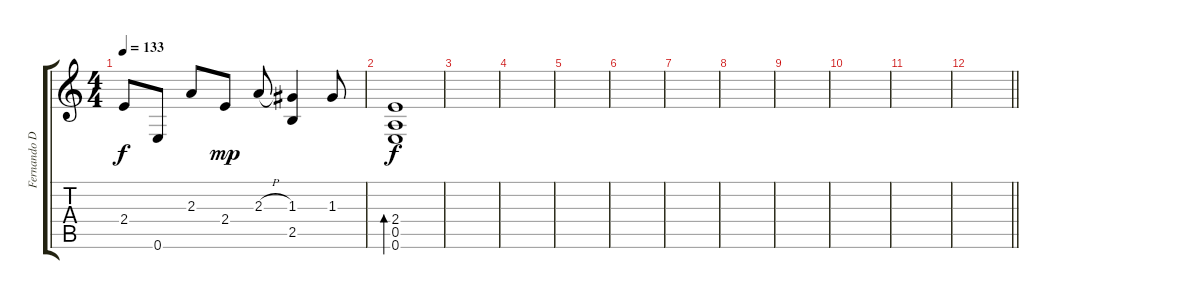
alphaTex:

\track ("Fernando Delgadillo" "Fernando D") {instrument acousticguitarsteel}
\staff {score tabs}
\tuning (E4 B3 G3 D3 A2 E2) {hide}
\ts (4 4)
\tempo 133
\clef g2
\ks c
2.4.8{dy f} 0.6.8 2.3.8 2.4.8{dy mp} 2.3{h}.8 (1.3 2.5).4 1.3.8 |
(2.4 0.5 0.6).1{bd 480 dy f} |
|
|
|
|
|
|
|
|
|
\barLineRight lightlight
